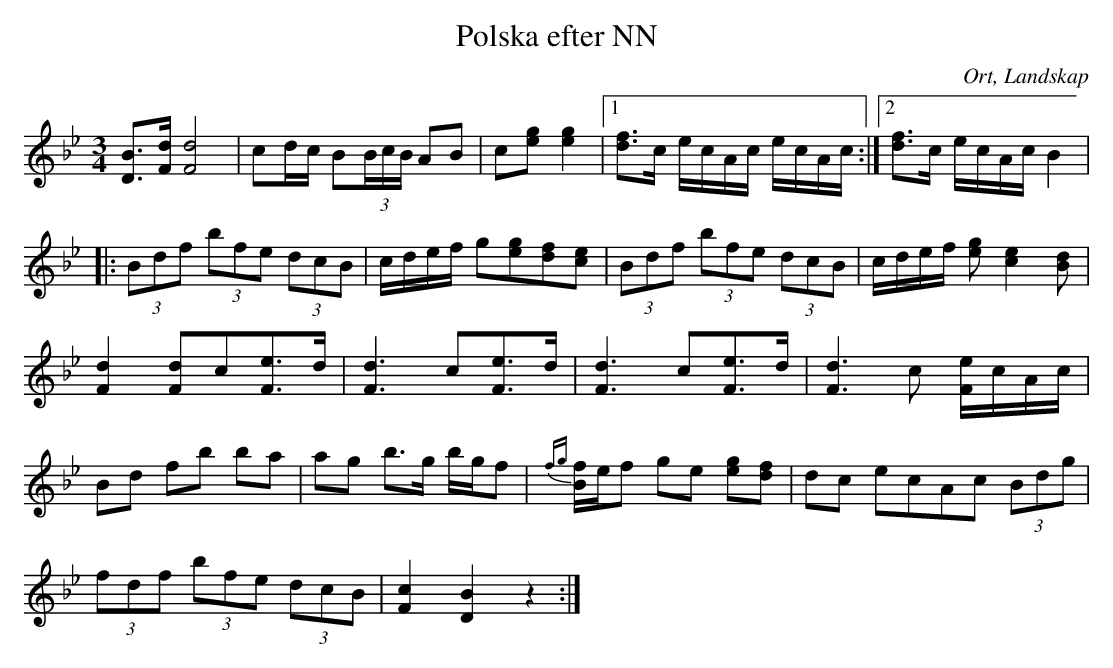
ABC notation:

X:1
T:Polska efter NN
O:Ort, Landskap
M:3/4
L:1/8
K:Bb
[DB]>[Fd] [F4d4]|cd/c/ B(3B/c/B/ AB|c[eg] [e2g2]  |1[df]>c e/c/A/c/ e/c/A/c/:|2[df]>c e/c/A/c/ B2|
|:(3Bdf  (3bfe (3dcB |c/d/e/f/ g[eg][df][ce]|(3Bdf  (3bfe (3dcB |c/d/e/f/ [eg][c2e2][Bd]|
[F2d2] [Fd]c[Fe]>d|[F3d3] c[Fe]>d|[F3d3] c[Fe]>d|[F3d3] c [F/e/]c/A/c/ |
Bd fb ba|ag b>g b/g/f|{fg}[B/f/]e/f ge [eg][df]|dc ecAc (3Bdg|
(3fdf (3bfe (3dcB|[F2c2] [D2B2] z2:|
